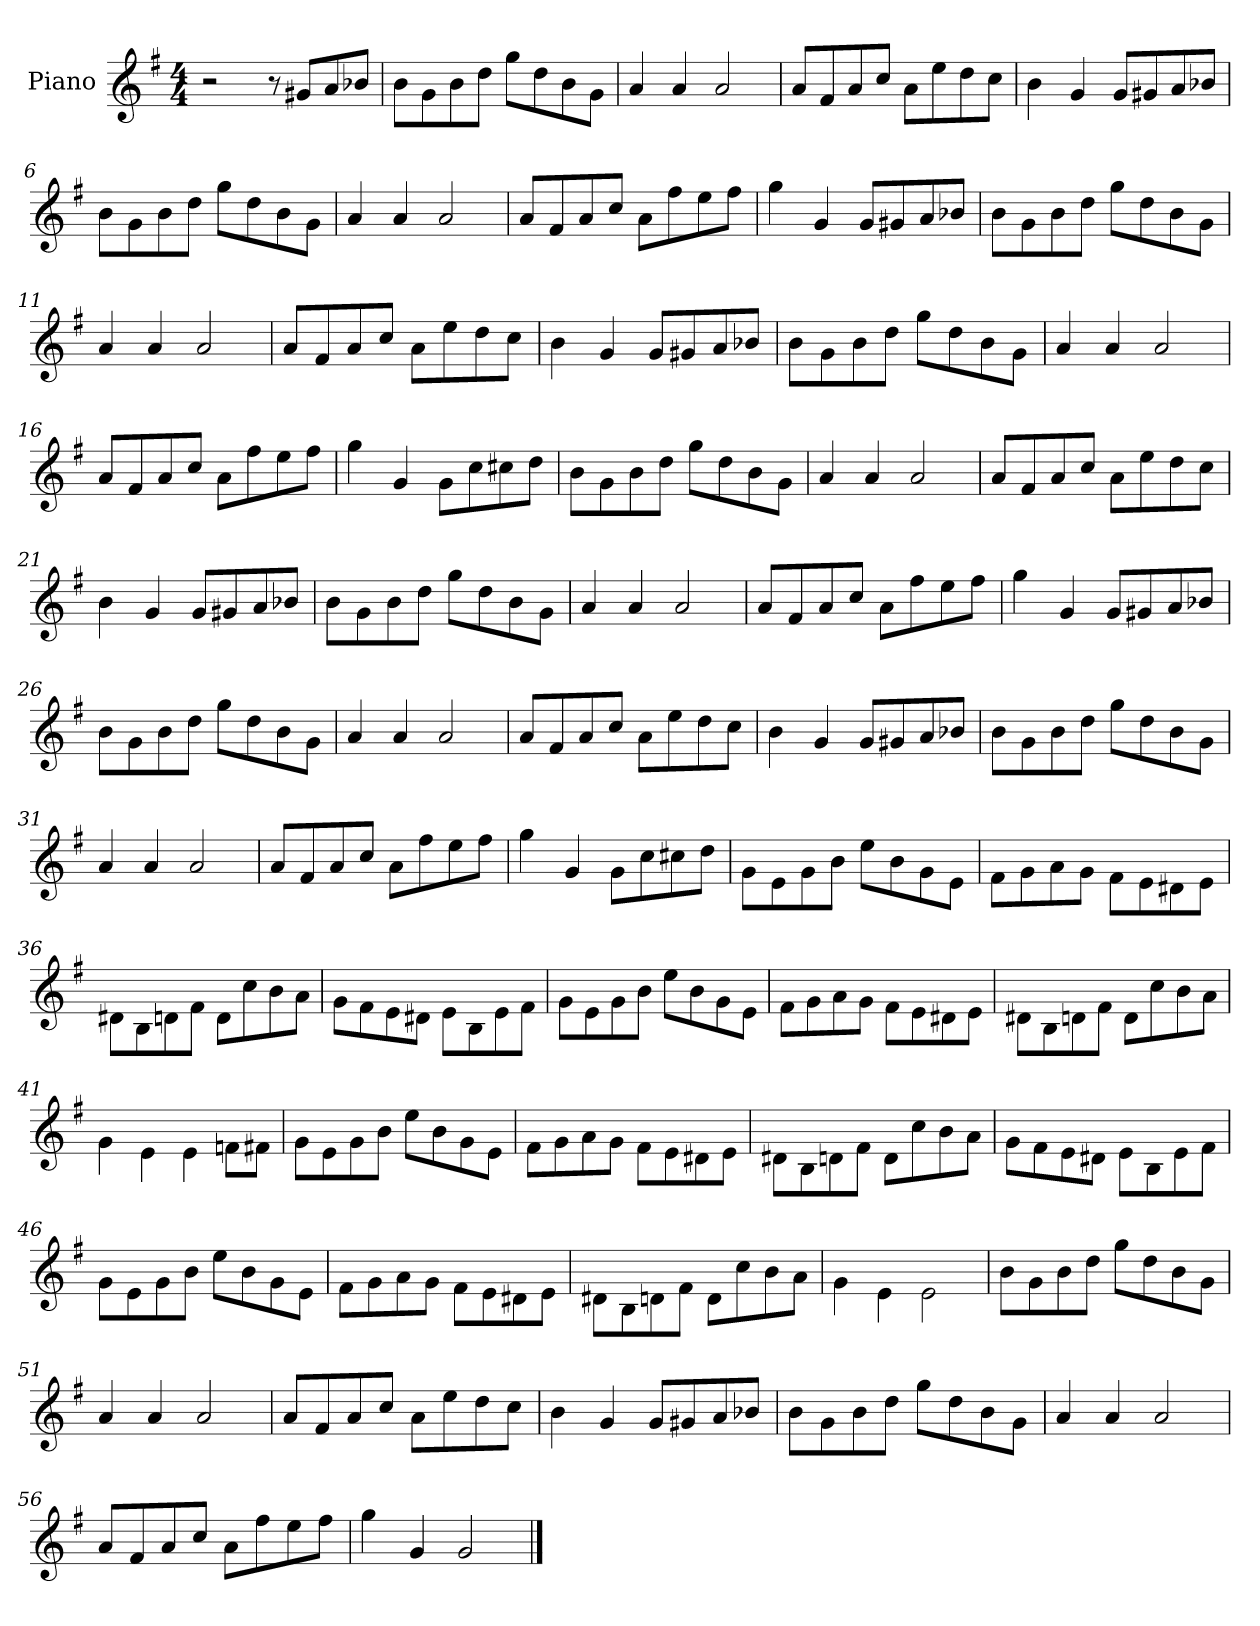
**kern
*part1
*staff1
*I"Piano
*I'Pno
*clefG2
*k[f#]
*M4/4
=1
2r
8r
8g#X/L
8a/
8b-X/J
=2
8b\L
8g\
8b\
8dd\J
8gg\L
8dd\
8b\
8g\J
=3
4a/
4a/
2a/
=4
8a/L
8f#/
8a/
8cc/J
8a\L
8ee\
8dd\
8cc\J
=5
4b\
4g/
8g/L
8g#X/
8a/
8b-X/J
=6
8b\L
8g\
8b\
8dd\J
8gg\L
8dd\
8b\
8g\J
=7
4a/
4a/
2a/
=8
8a/L
8f#/
8a/
8cc/J
8a\L
8ff#\
8ee\
8ff#\J
=9
4gg\
4g/
8g/L
8g#X/
8a/
8b-X/J
=10
8b\L
8g\
8b\
8dd\J
8gg\L
8dd\
8b\
8g\J
=11
4a/
4a/
2a/
=12
8a/L
8f#/
8a/
8cc/J
8a\L
8ee\
8dd\
8cc\J
=13
4b\
4g/
8g/L
8g#X/
8a/
8b-X/J
=14
8b\L
8g\
8b\
8dd\J
8gg\L
8dd\
8b\
8g\J
=15
4a/
4a/
2a/
=16
8a/L
8f#/
8a/
8cc/J
8a\L
8ff#\
8ee\
8ff#\J
=17
4gg\
4g/
8g\L
8cc\
8cc#X\
8dd\J
=18
8b\L
8g\
8b\
8dd\J
8gg\L
8dd\
8b\
8g\J
=19
4a/
4a/
2a/
=20
8a/L
8f#/
8a/
8cc/J
8a\L
8ee\
8dd\
8cc\J
=21
4b\
4g/
8g/L
8g#X/
8a/
8b-X/J
=22
8b\L
8g\
8b\
8dd\J
8gg\L
8dd\
8b\
8g\J
=23
4a/
4a/
2a/
=24
8a/L
8f#/
8a/
8cc/J
8a\L
8ff#\
8ee\
8ff#\J
=25
4gg\
4g/
8g/L
8g#X/
8a/
8b-X/J
=26
8b\L
8g\
8b\
8dd\J
8gg\L
8dd\
8b\
8g\J
=27
4a/
4a/
2a/
=28
8a/L
8f#/
8a/
8cc/J
8a\L
8ee\
8dd\
8cc\J
=29
4b\
4g/
8g/L
8g#X/
8a/
8b-X/J
=30
8b\L
8g\
8b\
8dd\J
8gg\L
8dd\
8b\
8g\J
=31
4a/
4a/
2a/
=32
8a/L
8f#/
8a/
8cc/J
8a\L
8ff#\
8ee\
8ff#\J
=33
4gg\
4g/
8g\L
8cc\
8cc#X\
8dd\J
=34
8g\L
8e\
8g\
8b\J
8ee\L
8b\
8g\
8e\J
=35
8f#\L
8g\
8a\
8g\J
8f#\L
8e\
8d#X\
8e\J
=36
8d#X\L
8B\
8dn\
8f#\J
8d\L
8cc\
8b\
8a\J
=37
8g\L
8f#\
8e\
8d#X\J
8e\L
8B\
8e\
8f#\J
=38
8g\L
8e\
8g\
8b\J
8ee\L
8b\
8g\
8e\J
=39
8f#\L
8g\
8a\
8g\J
8f#\L
8e\
8d#X\
8e\J
=40
8d#X\L
8B\
8dn\
8f#\J
8d\L
8cc\
8b\
8a\J
=41
4g\
4e\
4e\
8fn\L
8f#X\J
=42
8g\L
8e\
8g\
8b\J
8ee\L
8b\
8g\
8e\J
=43
8f#\L
8g\
8a\
8g\J
8f#\L
8e\
8d#X\
8e\J
=44
8d#X\L
8B\
8dn\
8f#\J
8d\L
8cc\
8b\
8a\J
=45
8g\L
8f#\
8e\
8d#X\J
8e\L
8B\
8e\
8f#\J
=46
8g\L
8e\
8g\
8b\J
8ee\L
8b\
8g\
8e\J
=47
8f#\L
8g\
8a\
8g\J
8f#\L
8e\
8d#X\
8e\J
=48
8d#X\L
8B\
8dn\
8f#\J
8d\L
8cc\
8b\
8a\J
=49
4g\
4e\
2e\
=50
8b\L
8g\
8b\
8dd\J
8gg\L
8dd\
8b\
8g\J
=51
4a/
4a/
2a/
=52
8a/L
8f#/
8a/
8cc/J
8a\L
8ee\
8dd\
8cc\J
=53
4b\
4g/
8g/L
8g#X/
8a/
8b-X/J
=54
8b\L
8g\
8b\
8dd\J
8gg\L
8dd\
8b\
8g\J
=55
4a/
4a/
2a/
=56
8a/L
8f#/
8a/
8cc/J
8a\L
8ff#\
8ee\
8ff#\J
=57
4gg\
4g/
2g/
==
*-
